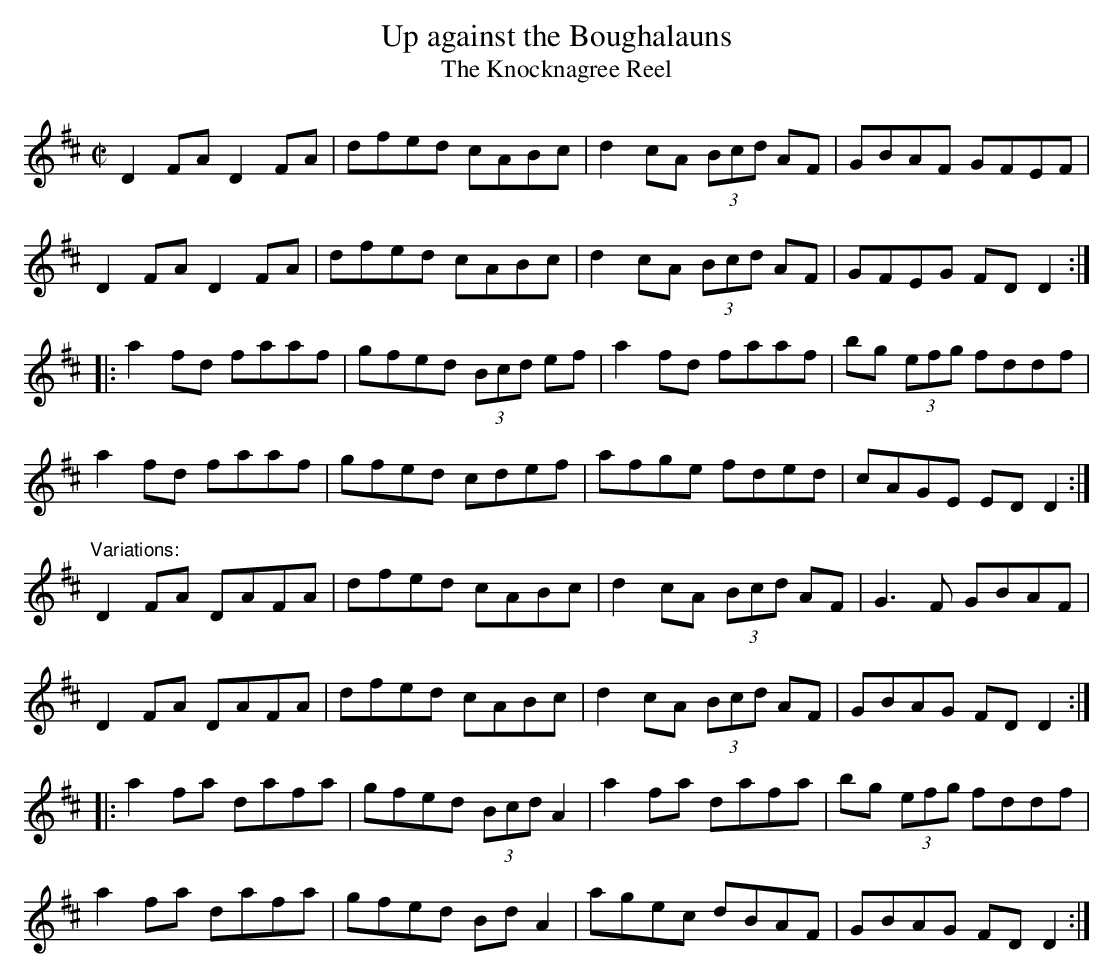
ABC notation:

X:1
T:Up against the Boughalauns
T:Knocknagree Reel, The
M:C|
K:D
D2FA D2FA|dfed cABc|d2cA (3Bcd AF|GBAF GFEF|
D2FA D2FA|dfed cABc|d2cA (3Bcd AF|GFEG FDD2:|
|:a2fd faaf|gfed (3Bcd ef|a2fd faaf|bg (3efg fddf|
a2fd faaf|gfed cdef|afge fded|cAGE EDD2:|
"Variations:"
D2FA DAFA|dfed cABc|d2cA (3Bcd AF|G3F GBAF|
D2FA DAFA|dfed cABc|d2cA (3Bcd AF|GBAG FDD2:|
|:a2fa dafa|gfed (3Bcd A2|a2fa dafa|bg (3efg fddf|
a2fa dafa|gfed BdA2|agec dBAF|GBAG FDD2:|
